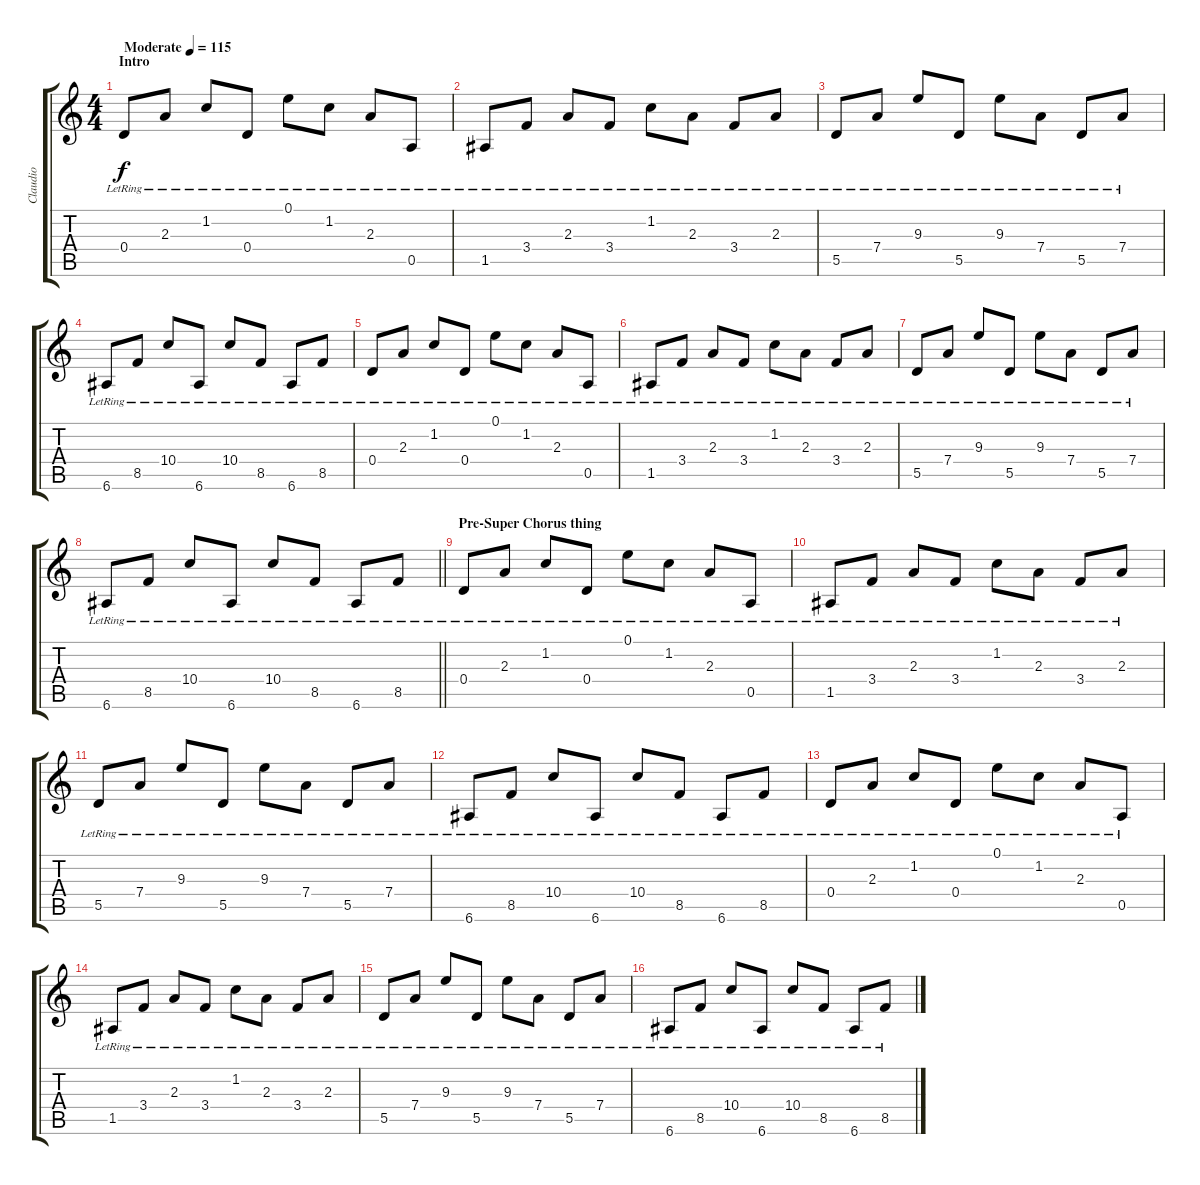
\track ("Claudio" "Claudio") {instrument acousticguitarsteel}
\staff {score tabs}
\tuning (E4 B3 G3 D3 A2 E2) {hide}
\ts (4 4)
\section ("" "Intro")
\tempo (115 "Moderate")
\clef g2
\ks c
0.4{lr}.8{dy f instrument acousticguitarsteel} 2.3{lr}.8 1.2{lr}.8 0.4{lr}.8 0.1{lr}.8 1.2{lr}.8 2.3{lr}.8 0.5{lr}.8 |
1.5{lr}.8 3.4{lr}.8 2.3{lr}.8 3.4{lr}.8 1.2{lr}.8 2.3{lr}.8 3.4{lr}.8 2.3{lr}.8 |
5.5{lr}.8 7.4{lr}.8 9.3{lr}.8 5.5{lr}.8 9.3{lr}.8 7.4{lr}.8 5.5{lr}.8 7.4{lr}.8 |
6.6{lr}.8 8.5{lr}.8 10.4{lr}.8 6.6{lr}.8 10.4{lr}.8 8.5{lr}.8 6.6{lr}.8 8.5{lr}.8 |
0.4{lr}.8 2.3{lr}.8 1.2{lr}.8 0.4{lr}.8 0.1{lr}.8 1.2{lr}.8 2.3{lr}.8 0.5{lr}.8 |
1.5{lr}.8 3.4{lr}.8 2.3{lr}.8 3.4{lr}.8 1.2{lr}.8 2.3{lr}.8 3.4{lr}.8 2.3{lr}.8 |
5.5{lr}.8 7.4{lr}.8 9.3{lr}.8 5.5{lr}.8 9.3{lr}.8 7.4{lr}.8 5.5{lr}.8 7.4{lr}.8 |
\barLineRight lightlight
6.6{lr}.8 8.5{lr}.8 10.4{lr}.8 6.6{lr}.8 10.4{lr}.8 8.5{lr}.8 6.6{lr}.8 8.5{lr}.8 |
\section ("" "Pre-Super Chorus thing")
0.4{lr}.8 2.3{lr}.8 1.2{lr}.8 0.4{lr}.8 0.1{lr}.8 1.2{lr}.8 2.3{lr}.8 0.5{lr}.8 |
1.5{lr}.8 3.4{lr}.8 2.3{lr}.8 3.4{lr}.8 1.2{lr}.8 2.3{lr}.8 3.4{lr}.8 2.3{lr}.8 |
5.5{lr}.8 7.4{lr}.8 9.3{lr}.8 5.5{lr}.8 9.3{lr}.8 7.4{lr}.8 5.5{lr}.8 7.4{lr}.8 |
6.6{lr}.8 8.5{lr}.8 10.4{lr}.8 6.6{lr}.8 10.4{lr}.8 8.5{lr}.8 6.6{lr}.8 8.5{lr}.8 |
0.4{lr}.8 2.3{lr}.8 1.2{lr}.8 0.4{lr}.8 0.1{lr}.8 1.2{lr}.8 2.3{lr}.8 0.5{lr}.8 |
1.5{lr}.8 3.4{lr}.8 2.3{lr}.8 3.4{lr}.8 1.2{lr}.8 2.3{lr}.8 3.4{lr}.8 2.3{lr}.8 |
5.5{lr}.8 7.4{lr}.8 9.3{lr}.8 5.5{lr}.8 9.3{lr}.8 7.4{lr}.8 5.5{lr}.8 7.4{lr}.8 |
6.6{lr}.8 8.5{lr}.8 10.4{lr}.8 6.6{lr}.8 10.4{lr}.8 8.5{lr}.8 6.6{lr}.8 8.5{lr}.8
